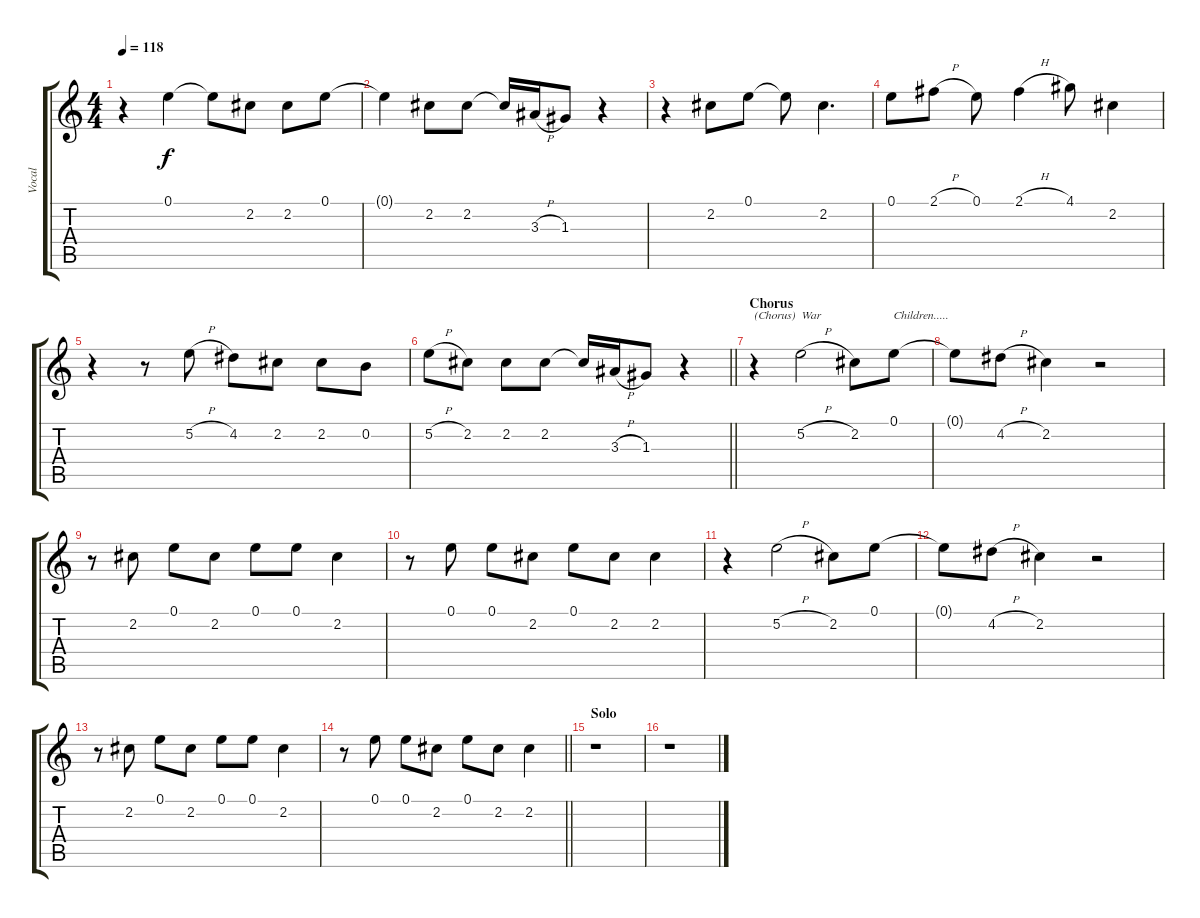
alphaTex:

\track ("Vocal" "Vocal") {instrument lead6voice}
\staff {score tabs}
\tuning (E5 B4 G4 D4 A3 E3) {hide}
\ts (4 4)
\tempo 118
\clef g2
\ks c
r.4{dy f} 0.1.4 0.1{t}.8 2.2.8 2.2.8 0.1.8 |
0.1{t}.4 2.2.8 2.2.8 2.2{t}.16 3.3{h}.16 1.3.8 r.4 |
r.4 2.2.8 0.1.8 0.1{t}.8 2.2.4{d} |
0.1.8 2.1{h}.8 0.1.8 2.1{h}.4 4.1.8 2.2.4 |
r.4 r.8 5.2{h}.8 4.2.8 2.2.8 2.2.8 0.2.8 |
\barLineRight lightlight
5.2{h}.8 2.2.8 2.2.8 2.2.8 2.2{t}.16 3.3{h}.16 1.3.8 r.4 |
\section ("" "Chorus")
r.4{txt "(Chorus)"} 5.2{h}.2{txt "War"} 2.2.8 0.1.8{txt "Children....."} |
0.1{t}.8 4.2{h}.8 2.2.4 r.2 |
r.8 2.2.8 0.1.8 2.2.8 0.1.8 0.1.8 2.2.4 |
r.8 0.1.8 0.1.8 2.2.8 0.1.8 2.2.8 2.2.4 |
r.4 5.2{h}.2 2.2.8 0.1.8 |
0.1{t}.8 4.2{h}.8 2.2.4 r.2 |
r.8 2.2.8 0.1.8 2.2.8 0.1.8 0.1.8 2.2.4 |
\barLineRight lightlight
r.8 0.1.8 0.1.8 2.2.8 0.1.8 2.2.8 2.2.4 |
\section ("" "Solo")
r.1 |
r.1
